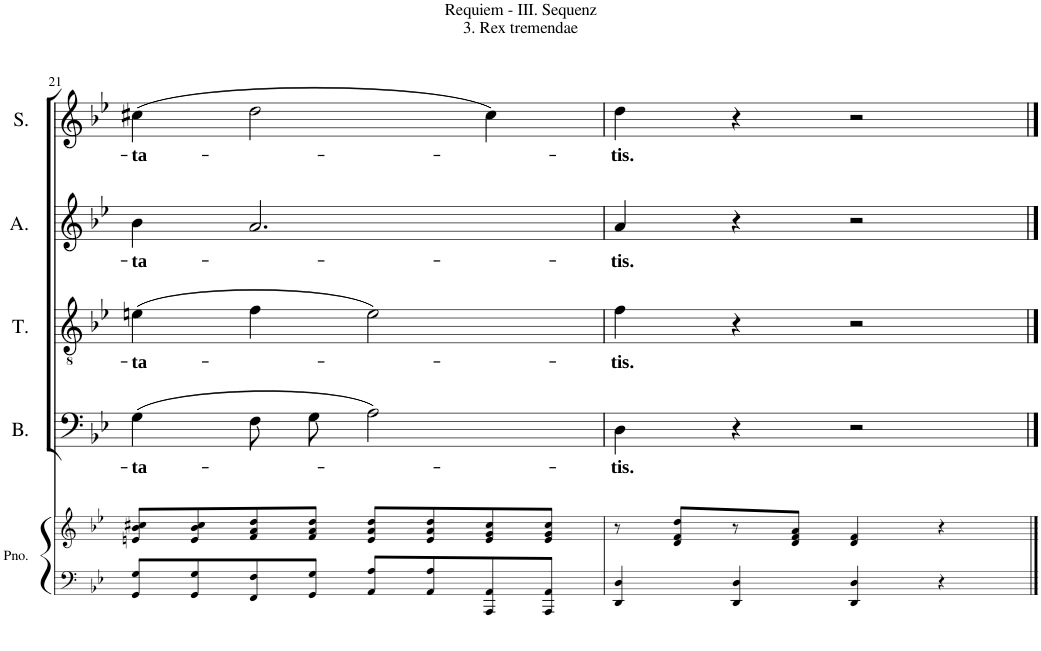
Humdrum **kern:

**kern	**kern	**kern	**text	**kern	**text	**kern	**text	**kern	**text
*part5	*part5	*part4	*part4	*part3	*part3	*part2	*part2	*part1	*part1
*staff6	*staff5	*staff4	*staff4	*staff3	*staff3	*staff2	*staff2	*staff1	*staff1
*I"Piano	*	*I"Bass	*	*I"Tenor	*	*I"Alto	*	*I"Soprano	*
*I'Pno.	*	*I'B.	*	*I'T.	*	*I'A.	*	*I'S.	*
!!LO:PB:g=z
*clefF4	*clefG2	*clefF4	*	*clefGv2	*	*clefG2	*	*clefG2	*
*k[b-e-]	*k[b-e-]	*k[b-e-]	*	*k[b-e-]	*	*k[b-e-]	*	*k[b-e-]	*
*M4/4	*M4/4	*M4/4	*	*M4/4	*	*M4/4	*	*M4/4	*
*met(c)	*met(c)	*met(c)	*	*met(c)	*	*met(c)	*	*met(c)	*
=21	=21	=21	=21	=21	=21	=21	=21	=21	=21
!	!	!	!LO:LY:b	!	!LO:LY:b	!	!LO:LY:b	!	!LO:LY:b
8GG/ 8G/L	8en/ 8b-/ 8cc#X/L	(4G\	-ta-	(4en\	-ta-	4b-\	-ta-	(4cc#X\	-ta-
8GG/ 8G/	8e/ 8b-/ 8cc#/	.	.	.	.	.	.	.	.
8FF/ 8F/	8f/ 8a/ 8dd/	8F\L	.	4f\	.	2.a/	.	2dd\	.
8GG/ 8G/J	8f/ 8a/ 8dd/J	8G\J	.	.	.	.	.	.	.
8AA/ 8A/L	8e/ 8a/ 8dd/L	2A\)	.	2e\)	.	.	.	.	.
8AA/ 8A/	8e/ 8a/ 8dd/	.	.	.	.	.	.	.	.
8AAA/ 8AA/	8e/ 8g/ 8cc#/	.	.	.	.	.	.	4cc#\)	.
8AAA/ 8AA/J	8e/ 8g/ 8cc#/J	.	.	.	.	.	.	.	.
=22	=22	=22	=22	=22	=22	=22	=22	=22	=22
!	!	!	!LO:LY:b	!	!LO:LY:b	!	!LO:LY:b	!	!LO:LY:b
4DD/ 4D/	8r	4D\	-tis.	4f\	-tis.	4a/	-tis.	4dd\	-tis.
.	8d/ 8f/ 8dd/L	.	.	.	.	.	.	.	.
4DD/ 4D/	8r	4r	.	4r	.	4r	.	4r	.
.	8d/ 8f/ 8a/J	.	.	.	.	.	.	.	.
4DD/ 4D/	4d/ 4f/	2r	.	2r	.	2r	.	2r	.
4r	4r	.	.	.	.	.	.	.	.
==	==	==	==	==	==	==	==	==	==
*-	*-	*-	*-	*-	*-	*-	*-	*-	*-
